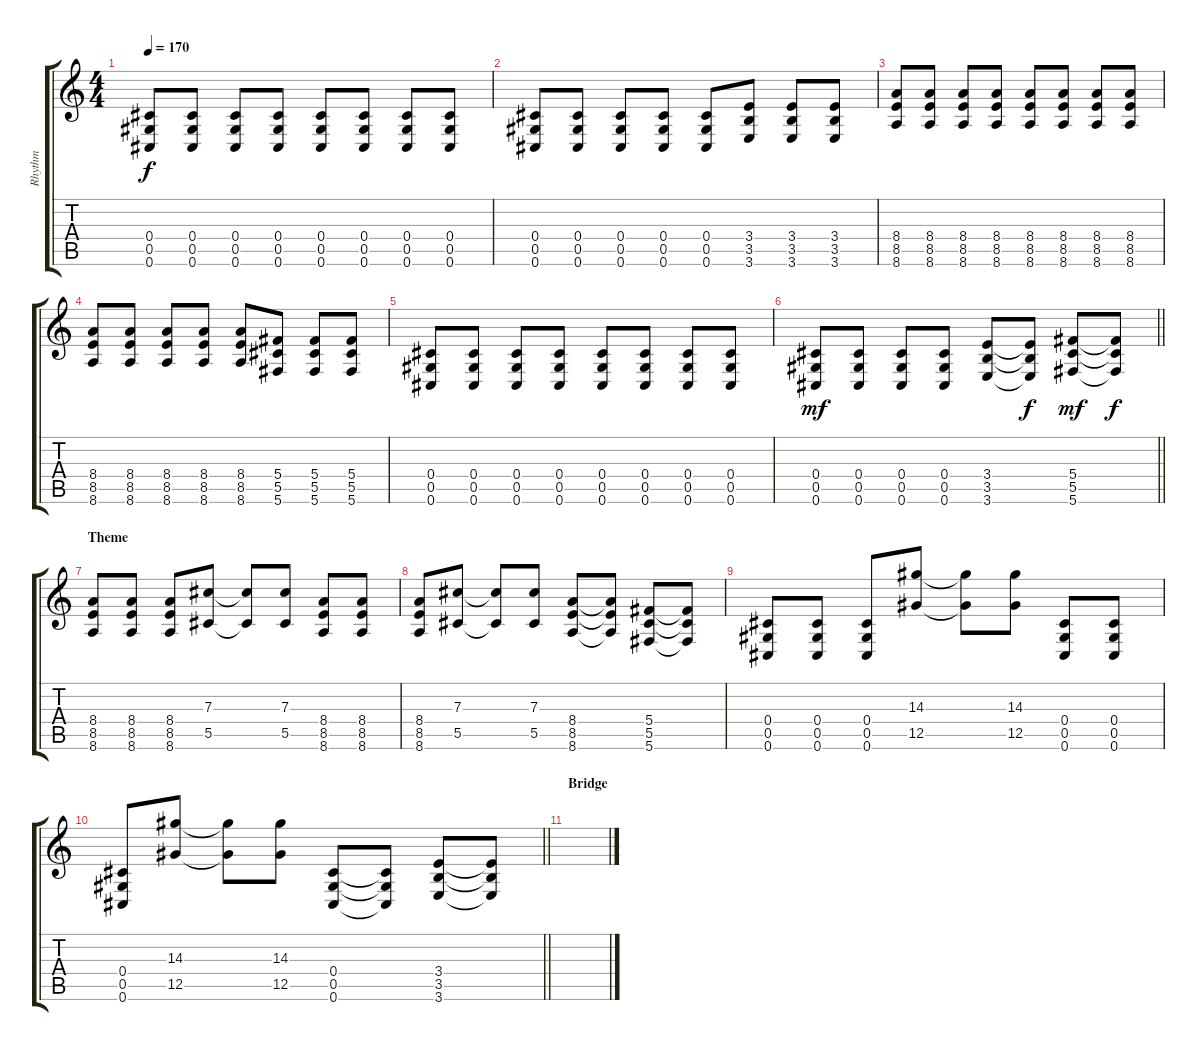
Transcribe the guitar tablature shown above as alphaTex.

\track ("Rhythm" "Rhythm") {instrument overdrivenguitar}
\staff {score tabs}
\tuning (Eb4 Bb3 Gb3 Db3 Ab2 Db2) {hide}
\ts (4 4)
\tempo 170
\clef g2
\ks c
(0.4 0.5 0.6).8{dy f} (0.4 0.5 0.6).8 (0.4 0.5 0.6).8 (0.4 0.5 0.6).8 (0.4 0.5 0.6).8 (0.4 0.5 0.6).8 (0.4 0.5 0.6).8 (0.4 0.5 0.6).8 |
(0.4 0.5 0.6).8 (0.4 0.5 0.6).8 (0.4 0.5 0.6).8 (0.4 0.5 0.6).8 (0.4 0.5 0.6).8 (3.4 3.5 3.6).8 (3.4 3.5 3.6).8 (3.4 3.5 3.6).8 |
(8.4 8.5 8.6).8 (8.4 8.5 8.6).8 (8.4 8.5 8.6).8 (8.4 8.5 8.6).8 (8.4 8.5 8.6).8 (8.4 8.5 8.6).8 (8.4 8.5 8.6).8 (8.4 8.5 8.6).8 |
(8.4 8.5 8.6).8 (8.4 8.5 8.6).8 (8.4 8.5 8.6).8 (8.4 8.5 8.6).8 (8.4 8.5 8.6).8 (5.4 5.5 5.6).8 (5.4 5.5 5.6).8 (5.4 5.5 5.6).8 |
(0.4 0.5 0.6).8 (0.4 0.5 0.6).8 (0.4 0.5 0.6).8 (0.4 0.5 0.6).8 (0.4 0.5 0.6).8 (0.4 0.5 0.6).8 (0.4 0.5 0.6).8 (0.4 0.5 0.6).8 |
\barLineRight lightlight
(0.4 0.5 0.6).8{dy mf} (0.4 0.5 0.6).8 (0.4 0.5 0.6).8 (0.4 0.5 0.6).8 (3.4 3.5 3.6).8 (3.4{t} 3.5{t} 3.6{t}).8{dy f} (5.4 5.5 5.6).8{dy mf} (5.4{t} 5.5{t} 5.6{t}).8{dy f} |
\section ("" "Theme")
(8.4 8.5 8.6).8 (8.4 8.5 8.6).8 (8.4 8.5 8.6).8 (7.3 5.5).8 (7.3{t} 5.5{t}).8 (7.3 5.5).8 (8.4 8.5 8.6).8 (8.4 8.5 8.6).8 |
(8.4 8.5 8.6).8 (7.3 5.5).8 (7.3{t} 5.5{t}).8 (7.3 5.5).8 (8.4 8.5 8.6).8 (8.4{t} 8.5{t} 8.6{t}).8 (5.4 5.5 5.6).8 (5.4{t} 5.5{t} 5.6{t}).8 |
(0.4 0.5 0.6).8 (0.4 0.5 0.6).8 (0.4 0.5 0.6).8 (14.3 12.5).8 (14.3{t} 12.5{t}).8 (14.3 12.5).8 (0.4 0.5 0.6).8 (0.4 0.5 0.6).8 |
\barLineRight lightlight
(0.4 0.5 0.6).8 (14.3 12.5).8 (14.3{t} 12.5{t}).8 (14.3 12.5).8 (0.4 0.5 0.6).8 (0.4{t} 0.5{t} 0.6{t}).8 (3.4 3.5 3.6).8 (3.4{t} 3.5{t} 3.6{t}).8 |
\section ("" "Bridge")
